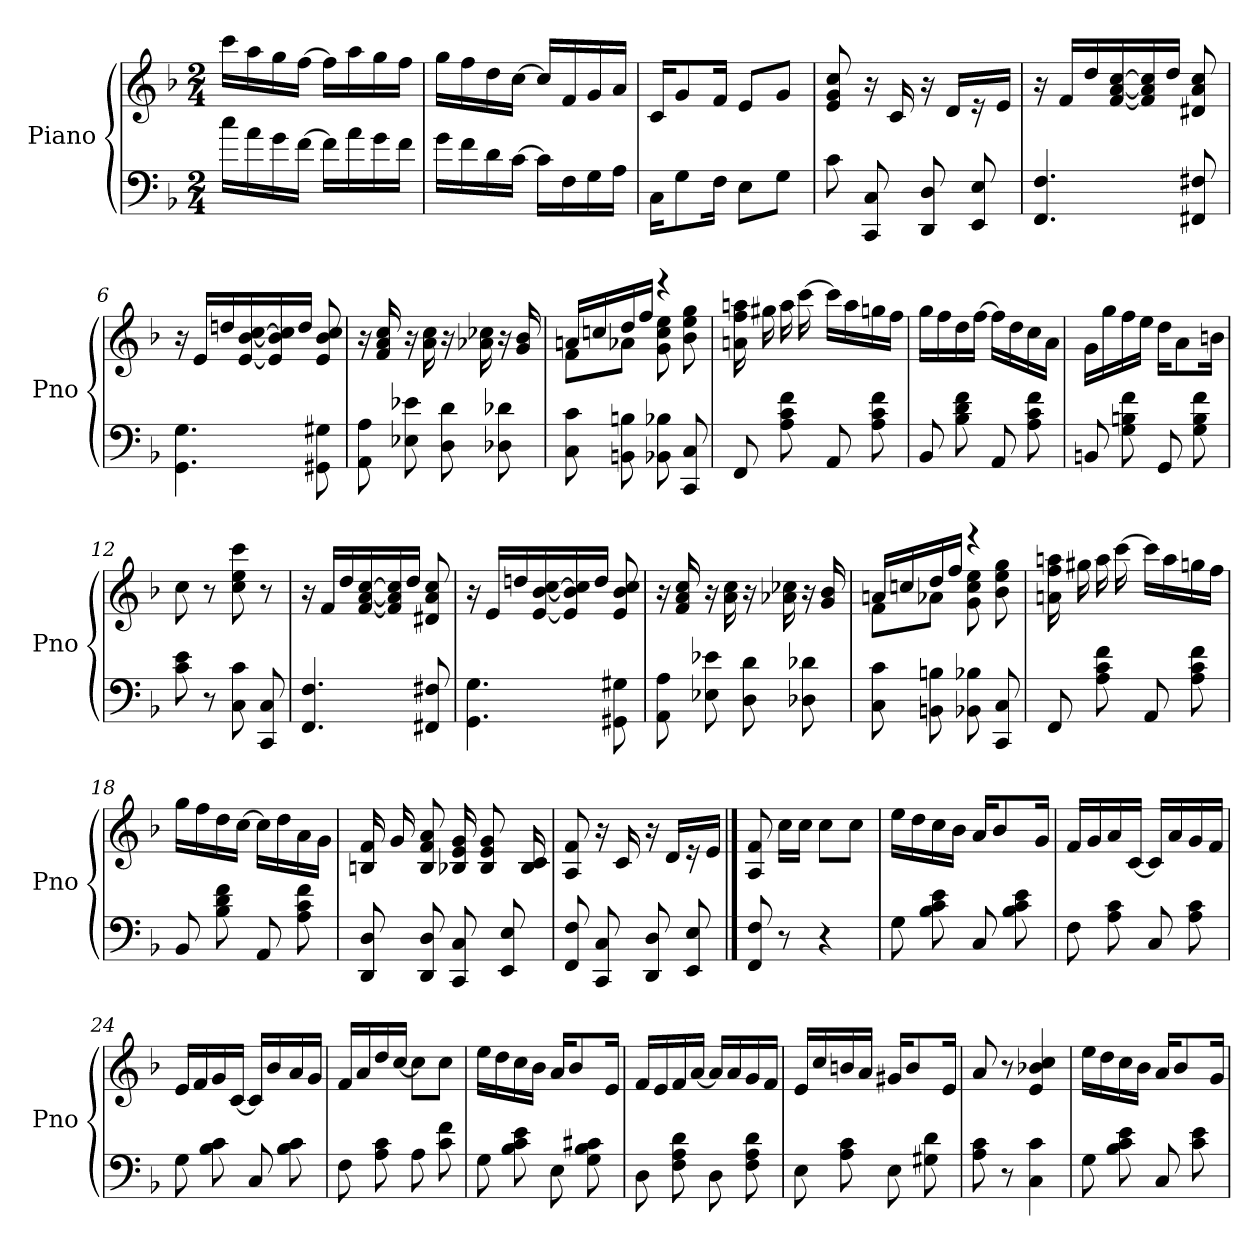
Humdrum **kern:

**kern	**kern
*part2	*part1
*staff2	*staff1
*I"Piano	*I"Piano
*I'Pno	*I'Pno
*clefF4	*clefG2
*k[b-]	*k[b-]
*M2/4	*M2/4
*MM100	*MM100
=1	=1
16cc\LL	16ccc\LL
16a\	16aa\
16g\	16gg\
[16f\JJ	[16ff\JJ
16f\LL]	16ff\LL]
16a\	16aa\
16g\	16gg\
16f\JJ	16ff\JJ
=2	=2
16g\LL	16gg\LL
16f\	16ff\
16d\	16dd\
[16c\JJ	[16cc\JJ
16c\LL]	16cc/LL]
16F\	16f/
16G\	16g/
16A\JJ	16a/JJ
=3	=3
16C\KL	16c/KL
8G\	8g/
16F\Jk	16f/Jk
8E\L	8e/L
8G\J	8g/J
=4	=4
8c\	8e/ 8g/ 8cc/
8CC/ 8C/	16r
.	16c/
8DD/ 8D/	16r
.	16d/LL
8EE/ 8E/	16r
.	16e/JJ
=5!|	=5!|
4.FF/ 4.F/	16r
.	16f/LL
.	16dd/
.	[16f/ [16a/ [16cc/
.	16f/] 16a/] 16cc/]
.	16dd/JJ
8FF#X/ 8F#X/	8d#X/ 8a/ 8cc/
!!LO:LB:g=z
=6	=6
4.GG\ 4.G\	16r
.	16e/LL
.	16ddn/
.	[16e/ [16b-/ [16cc/
.	16e/] 16b-/] 16cc/]
.	16dd/JJ
8GG#X\ 8G#X\	8e/ 8b-/ 8cc/
=7	=7
8AA\ 8A\	16r
.	16f/ 16a/ 16cc/
8E-X\ 8e-X\	16r
.	16a\ 16cc\
8D\ 8d\	16r
.	16a-X\ 16cc-X\
8D-X\ 8d-X\	16r
.	16g/ 16b-/
=8	=8
*	*^
8C\ 8c\	16an/LL	8f\L
.	16ccn/	.
8BBn\ 8Bn\	16dd/	8a-X\J
.	16ff/JJ	.
8BB-X\ 8B-X\	4r	8g\ 8cc\ 8ee\
8CC/ 8C/	.	8b-\ 8ee\ 8gg\
*	*v	*v
=9	=9
8FF/	16an\ 16ff\ 16aan\
.	16gg#X\
8A\ 8c\ 8f\	16aa\
.	[16ccc\
8AA/	16ccc\LL]
.	16aa\
8A\ 8c\ 8f\	16ggn\
.	16ff\JJ
=10	=10
8BB-/	16gg\LL
.	16ff\
8B-\ 8d\ 8f\	16dd\
.	[16ff\JJ
8AA/	16ff\LL]
.	16dd\
8A\ 8c\ 8f\	16cc\
.	16a\JJ
!!LO:LB:g=z
=11	=11
8BBn/	16g\LL
.	16gg\
8G\ 8Bn\ 8f\	16ff\
.	16ee\JJ
8GG/	16dd\KL
.	8a\
8G\ 8B\ 8f\	.
.	16bn\Jk
=12	=12
8c\ 8e\	8cc\
8r	8r
8C\ 8c\	8cc\ 8ee\ 8ccc\
8CC/ 8C/	8r
=13	=13
4.FF/ 4.F/	16r
.	16f/LL
.	16dd/
.	[16f/ [16a/ [16cc/
.	16f/] 16a/] 16cc/]
.	16dd/JJ
8FF#X/ 8F#X/	8d#X/ 8a/ 8cc/
=14	=14
4.GG\ 4.G\	16r
.	16e/LL
.	16ddn/
.	[16e/ [16b-/ [16cc/
.	16e/] 16b-/] 16cc/]
.	16dd/JJ
8GG#X\ 8G#X\	8e/ 8b-/ 8cc/
=15	=15
8AA\ 8A\	16r
.	16f/ 16a/ 16cc/
8E-X\ 8e-X\	16r
.	16a\ 16cc\
8D\ 8d\	16r
.	16a-X\ 16cc-X\
8D-X\ 8d-X\	16r
.	16g/ 16b-/
!!LO:LB:g=z
=16	=16
*	*^
8C\ 8c\	16an/LL	8f\L
.	16ccn/	.
8BBn\ 8Bn\	16dd/	8a-X\J
.	16ff/JJ	.
8BB-X\ 8B-X\	4r	8g\ 8cc\ 8ee\
8CC/ 8C/	.	8b-\ 8ee\ 8gg\
*	*v	*v
=17	=17
8FF/	16an\ 16ff\ 16aan\
.	16gg#X\
8A\ 8c\ 8f\	16aa\
.	[16ccc\
8AA/	16ccc\LL]
.	16aa\
8A\ 8c\ 8f\	16ggn\
.	16ff\JJ
=18	=18
8BB-/	16gg\LL
.	16ff\
8B-\ 8d\ 8f\	16dd\
.	[16cc\JJ
8AA/	16cc\LL]
.	16dd\
8A\ 8c\ 8f\	16a\
.	16g\JJ
=19	=19
8DD/ 8D/	16Bn/ 16f/
.	16g/
8DD/ 8D/	8B/ 8f/ 8a/
8CC/ 8C/	16B-X/ 16e/ 16g/
.	8B-/ 8e/ 8g/
8EE/ 8E/	.
.	16B-/ 16c/
=20	=20
8FF/ 8F/	8A/ 8f/
8CC/ 8C/	16r
.	16c/
8DD/ 8D/	16r
.	16d/LL
8EE/ 8E/	16r
.	16e/JJ
!!LO:LB:g=z
==21	==21
8FF/ 8F/	8A/ 8f/
8r	16cc\LL
.	16cc\JJ
4r	8cc\L
.	8cc\J
=22	=22
8G\	16ee\LL
.	16dd\
8B-\ 8c\ 8e\	16cc\
.	16b-\JJ
8C/	16a/KL
.	8b-/
8B-\ 8c\ 8e\	.
.	16g/Jk
=23	=23
8F\	16f/LL
.	16g/
8A\ 8c\	16a/
.	[16c/JJ
8C/	16c/LL]
.	16a/
8A\ 8c\	16g/
.	16f/JJ
=24	=24
8G\	16e/LL
.	16f/
8B-\ 8c\	16g/
.	[16c/JJ
8C/	16c/LL]
.	16b-/
8B-\ 8c\	16a/
.	16g/JJ
=25	=25
8F\	16f/LL
.	16a/
8A\ 8c\	16dd/
.	[16cc/JJ
8A\	8cc\L]
8c\ 8f\	8cc\J
=26	=26
8G\	16ee\LL
.	16dd\
8B-\ 8c\ 8e\	16cc\
.	16b-\JJ
8E\	16a/KL
.	8b-/
8G\ 8B-\ 8c#X\	.
.	16e/Jk
!!LO:LB:g=z
=27	=27
8D\	16f/LL
.	16e/
8F\ 8A\ 8d\	16f/
.	[16a/JJ
8D\	16a/LL]
.	16a/
8F\ 8A\ 8d\	16g/
.	16f/JJ
=28	=28
8E\	16e/LL
.	16cc/
8A\ 8c\	16bn/
.	16a/JJ
8E\	16g#X/KL
.	8b/
8G#X\ 8d\	.
.	16e/Jk
=29	=29
8A\ 8c\	8a/
8r	8r
4C\ 4c\	4e/ 4b-X/ 4cc/
=30	=30
8G\	16ee\LL
.	16dd\
8B-\ 8c\ 8e\	16cc\
.	16b-\JJ
8C/	16a/KL
.	8b-/
8c\ 8e\	.
.	16g/Jk
=	=
*-	*-
